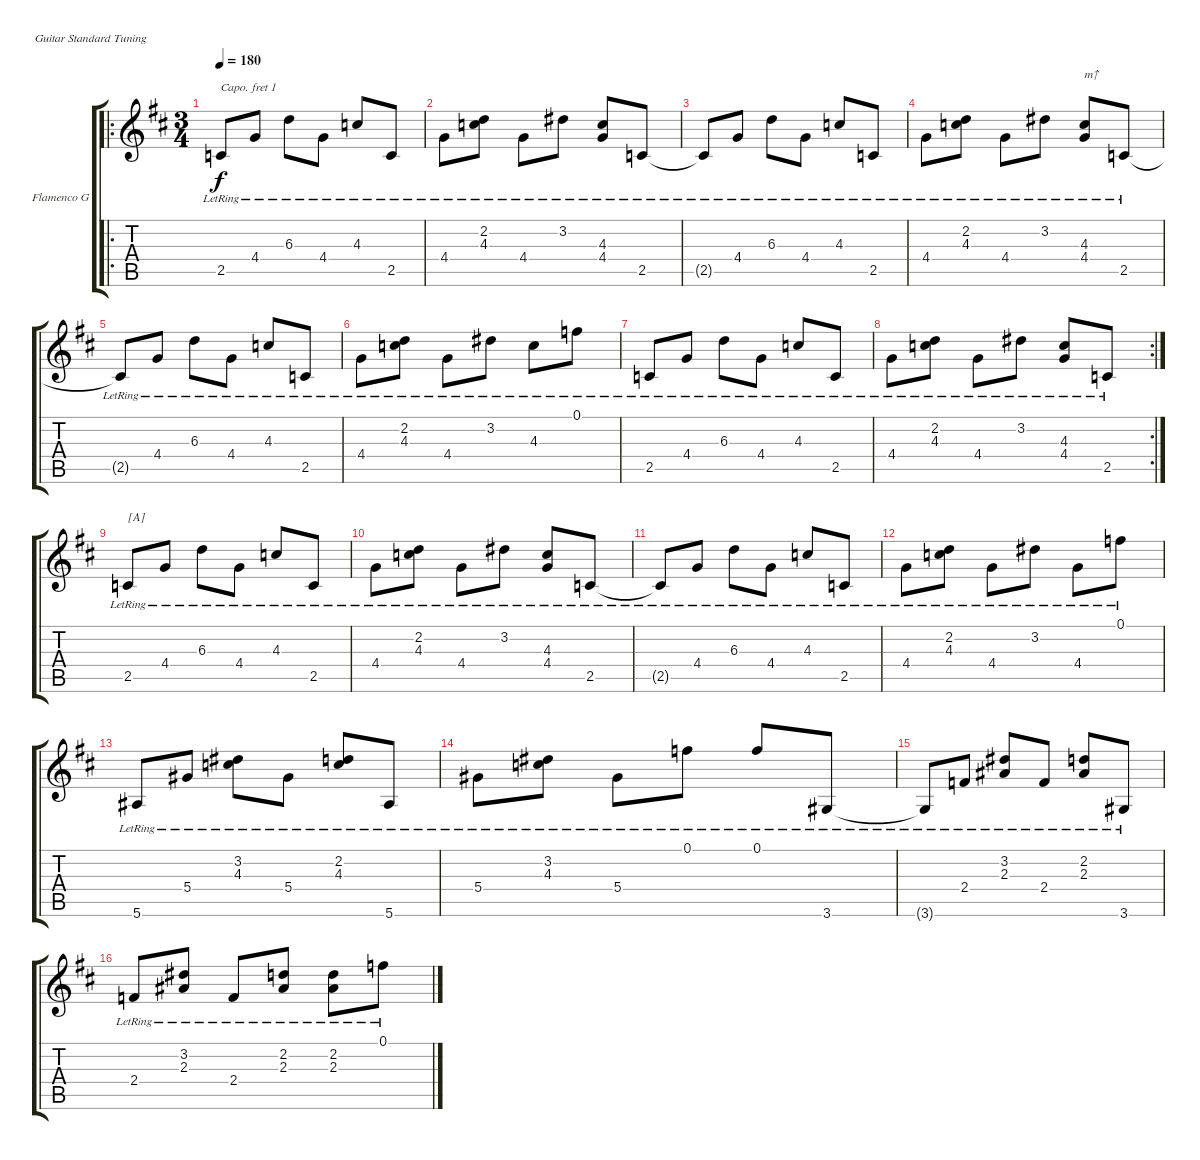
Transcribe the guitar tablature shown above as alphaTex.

\defaultSystemsLayout 4
\bracketExtendMode groupsimilarinstruments
\firstSystemTrackNameOrientation horizontal
\otherSystemsTrackNameOrientation horizontal
\track ("Flamenco Guitar" "Flamenco G") {instrument acousticguitarnylon}
\staff {score tabs}
\capo 1
\tuning (E4 B3 G3 D3 A2 E2)
\ro
\ts (3 4)
\tempo 180
\clef g2
\ks d
2.5{lr}.8{dy f instrument acousticguitarnylon} 4.4{lr}.8 6.3{lr}.8 4.4{lr}.8 4.3{lr}.8 2.5{lr}.8 |
4.4{lr}.8 (4.3{lr} 2.2{lr}).8 4.4{lr}.8 3.2{lr}.8 (4.3{lr} 4.4{lr}).8 2.5{lr}.8 |
2.5{lr t}.8 4.4{lr}.8 6.3{lr}.8 4.4{lr}.8 4.3{lr}.8 2.5{lr}.8 |
4.4{lr}.8 (4.3{lr} 2.2{lr}).8 4.4{lr}.8 3.2{lr}.8 (4.3{lr} 4.4{lr}).8{txt "m↑"} 2.5{lr}.8 |
2.5{lr t}.8 4.4{lr}.8 6.3{lr}.8 4.4{lr}.8 4.3{lr}.8 2.5{lr}.8 |
4.4{lr}.8 (4.3{lr} 2.2{lr}).8 4.4{lr}.8 3.2{lr}.8 4.3{lr}.8 0.1{lr}.8 |
2.5{lr}.8 4.4{lr}.8 6.3{lr}.8 4.4{lr}.8 4.3{lr}.8 2.5{lr}.8 |
\rc 2
4.4{lr}.8 (2.2{lr} 4.3{lr}).8 4.4{lr}.8 3.2{lr}.8 (4.3{lr} 4.4{lr}).8 2.5{lr}.8 |
\scale
0.282828 2.5{lr}.8{txt "[A]"} 4.4{lr}.8 6.3{lr}.8 4.4{lr}.8 4.3{lr}.8 2.5{lr}.8 |
\scale
0.234007 4.4{lr}.8 (4.3{lr} 2.2{lr}).8 4.4{lr}.8 3.2{lr}.8 (4.3{lr} 4.4{lr}).8 2.5{lr}.8 |
\scale
0.249158 2.5{lr t}.8 4.4{lr}.8 6.3{lr}.8 4.4{lr}.8 4.3{lr}.8 2.5{lr}.8 |
\scale
0.234007 4.4{lr}.8 (4.3{lr} 2.2{lr}).8 4.4{lr}.8 3.2{lr}.8 4.4{lr}.8 0.1{lr}.8 |
5.6{lr}.8 5.4{lr}.8 (3.2{lr} 4.3{lr}).8 5.4{lr}.8 (2.2{lr} 4.3{lr}).8 5.6{lr}.8 |
5.4{lr}.8 (4.3{lr} 3.2{lr}).8 5.4{lr}.8 0.1{lr}.8 0.1{lr}.8 3.6{lr}.8 |
3.6{lr t}.8 2.4{lr}.8 (2.3{lr} 3.2{lr}).8 2.4{lr}.8 (2.3{lr} 2.2{lr}).8 3.6{lr}.8 |
2.4{lr}.8 (2.3{lr} 3.2{lr}).8 2.4{lr}.8 (2.3{lr} 2.2{lr}).8 (2.3{lr} 2.2{lr}).8 0.1{lr}.8
